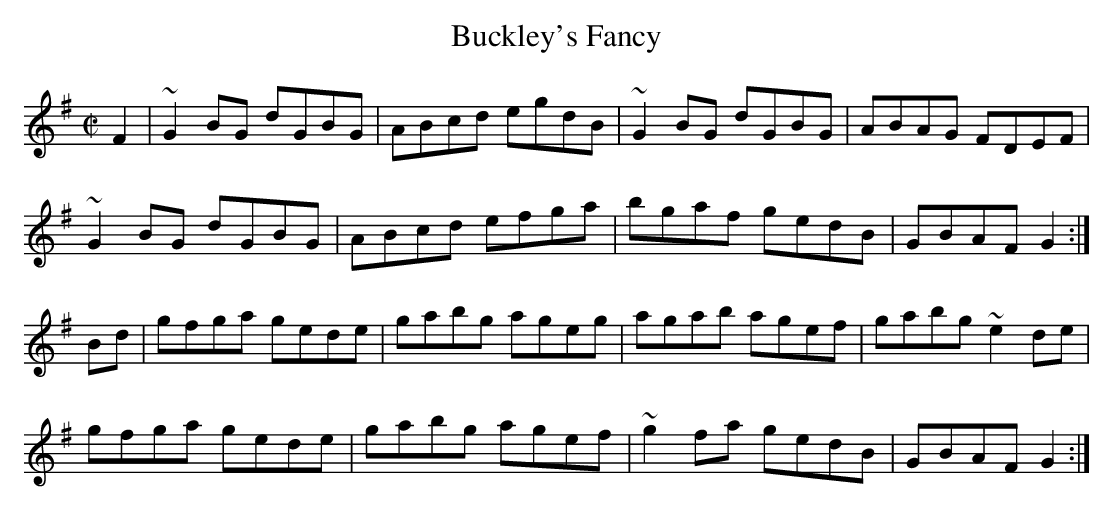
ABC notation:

X:1
T:Buckley's Fancy
E:9
M:C|
K:G
F2|~G2 BG dGBG|ABcd egdB|~G2 BG dGBG|ABAG FDEF|
~G2BG dGBG|ABcd efga|bgaf gedB|GBAF G2:|
Bd|gfga gede|gabg ageg|agab agef|gabg ~e2 de|
gfga gede|gabg agef|~g2fa gedB|GBAF G2:|**
